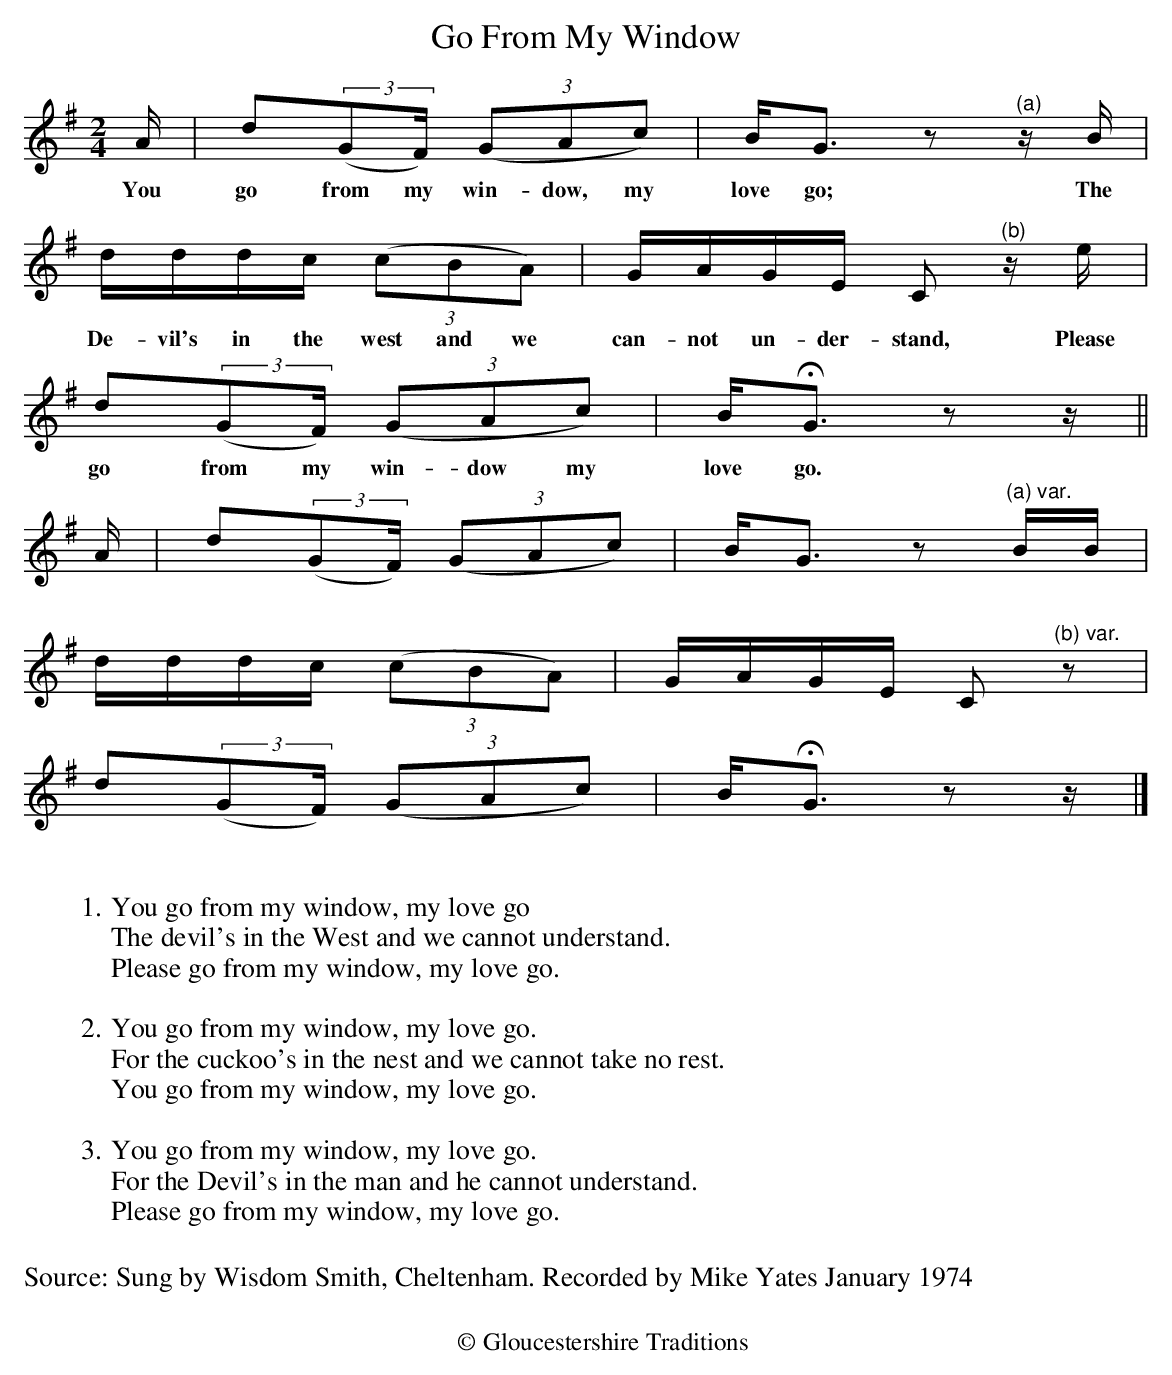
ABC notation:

X:1
T:Go From My Window
L:1/8
M:2/4
K:G
V:1
 A/ | d(3:2:2(GF/) (3(GAc) | B<G z"^(a)" z/ B/ |$ d/d/d/c/ (3(cBA) | G/A/G/E/ C"^(b)" z/ e/ |$ %5
w: You|go from my win- dow, my|love go; The|De- vil's in the west and we|can- not un- der- stand, Please|
 d(3:2:2(GF/) (3(GAc) | B<!fermata!G z z/ ||$ A/ | d(3:2:2(GF/) (3(GAc) | B<G z"^(a) var." B/B/ |$ %10
w: go from my win- dow my|love go.||||
 d/d/d/c/ (3(cBA) | G/A/G/E/ C"^(b) var." z |$ d(3:2:2(GF/) (3(GAc) | B<!fermata!G z z/ |] %14
w: ||||
W:
W: 1. You go from my window, my love go
W:The devil's in the West and we cannot understand.
W:Please go from my window, my love go.
W:
W:2. You go from my window, my love go.
W:For the cuckoo's in the nest and we cannot take no rest.
W:You go from my window, my love go.
W:
W:3. You go from my window, my love go.
W:For the Devil's in the man and he cannot understand.
W:Please go from my window, my love go.
W:
